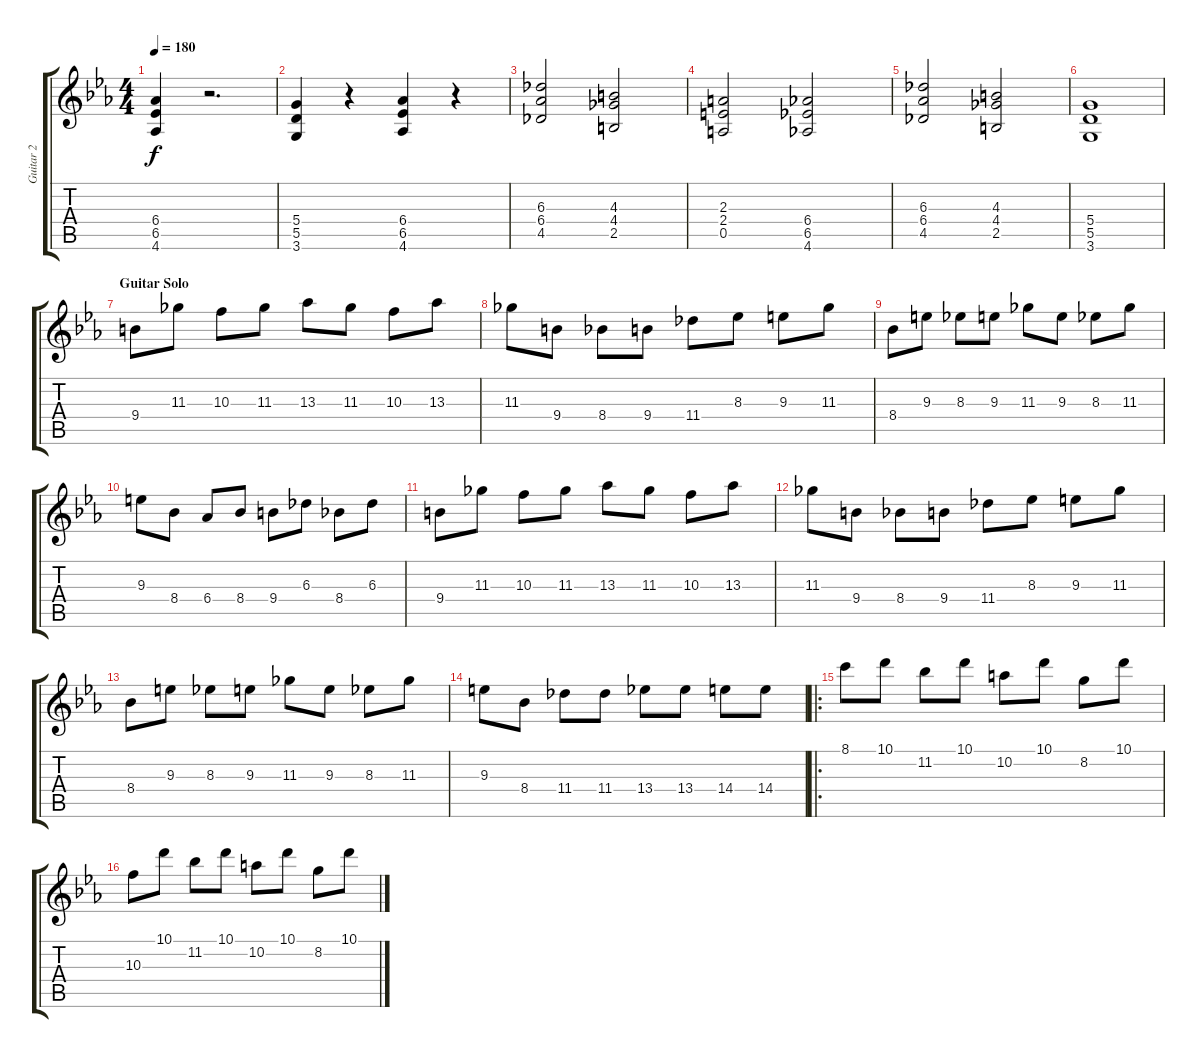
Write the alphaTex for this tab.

\track ("Guitar 2" "Guitar 2") {instrument distortionguitar}
\staff {score tabs}
\tuning (E4 B3 G3 D3 A2 E2) {hide}
\ts (4 4)
\tempo 180
\clef g2
\ks eb
(6.4 6.5 4.6).4{dy f} r.2{d} |
(5.4 5.5 3.6).4 r.4 (6.4 6.5 4.6).4 r.4 |
(6.3 6.4 4.5).2 (4.3 4.4 2.5).2 |
(2.3 2.4 0.5).2 (6.4 6.5 4.6).2 |
(6.3 6.4 4.5).2 (4.3 4.4 2.5).2 |
(5.4 5.5 3.6).1 |
\section ("" "Guitar Solo")
9.4.8 11.3.8 10.3.8 11.3.8 13.3.8 11.3.8 10.3.8 13.3.8 |
11.3.8 9.4.8 8.4.8 9.4.8 11.4.8 8.3.8 9.3.8 11.3.8 |
8.4.8 9.3.8 8.3.8 9.3.8 11.3.8 9.3.8 8.3.8 11.3.8 |
9.3.8 8.4.8 6.4.8 8.4.8 9.4.8 6.3.8 8.4.8 6.3.8 |
9.4.8 11.3.8 10.3.8 11.3.8 13.3.8 11.3.8 10.3.8 13.3.8 |
11.3.8 9.4.8 8.4.8 9.4.8 11.4.8 8.3.8 9.3.8 11.3.8 |
8.4.8 9.3.8 8.3.8 9.3.8 11.3.8 9.3.8 8.3.8 11.3.8 |
9.3.8 8.4.8 11.4.8 11.4.8 13.4.8 13.4.8 14.4.8 14.4.8 |
\ro
8.1.8 10.1.8 11.2.8 10.1.8 10.2.8 10.1.8 8.2.8 10.1.8 |
10.3.8 10.1.8 11.2.8 10.1.8 10.2.8 10.1.8 8.2.8 10.1.8
